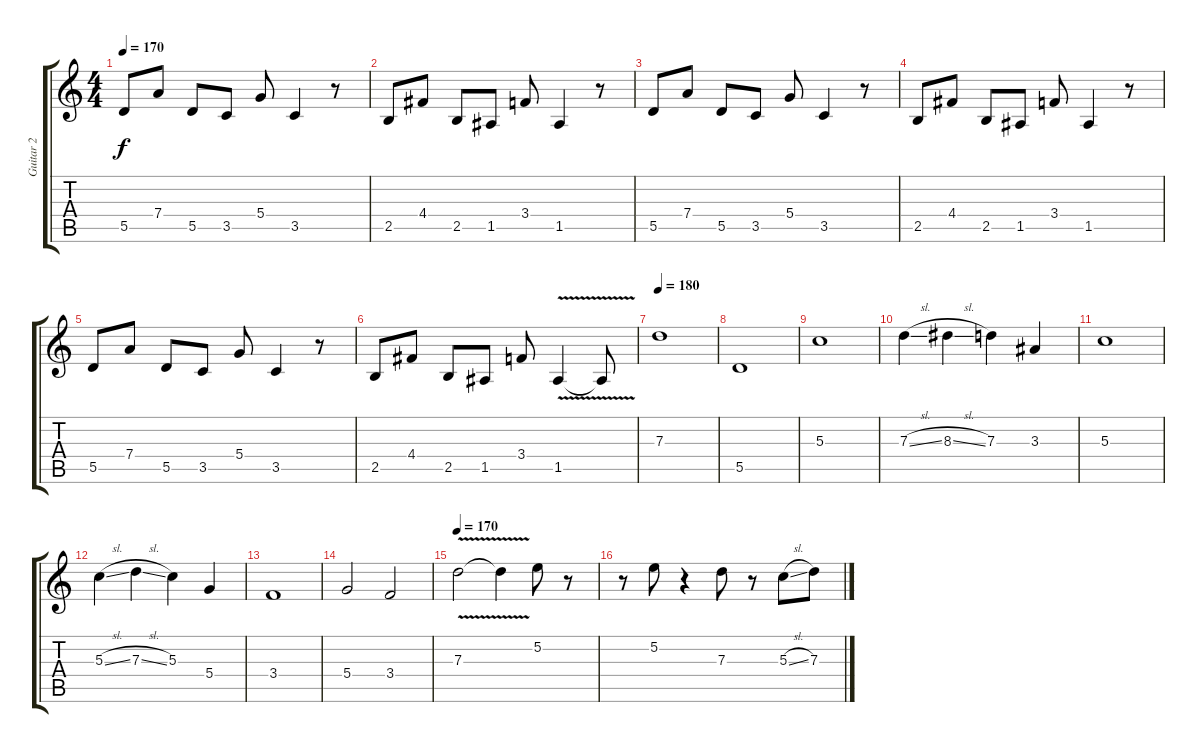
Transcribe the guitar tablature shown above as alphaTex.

\track ("Guitar 2" "Guitar 2") {instrument overdrivenguitar}
\staff {score tabs}
\tuning (E4 B3 G3 D3 A2 E2) {hide}
\ts (4 4)
\tempo 170
\clef g2
\ks c
5.5.8{dy f} 7.4.8 5.5.8 3.5.8 5.4.8 3.5.4 r.8 |
2.5.8 4.4.8 2.5.8 1.5.8 3.4.8 1.5.4 r.8 |
5.5.8 7.4.8 5.5.8 3.5.8 5.4.8 3.5.4 r.8 |
2.5.8 4.4.8 2.5.8 1.5.8 3.4.8 1.5.4 r.8 |
5.5.8 7.4.8 5.5.8 3.5.8 5.4.8 3.5.4 r.8 |
2.5.8 4.4.8 2.5.8 1.5.8 3.4.8 1.5{v}.4 1.5{t}.8 |
\tempo 180
7.3.1 |
5.5.1 |
5.3.1 |
7.3{sl}.4 8.3{sl}.4 7.3.4 3.3.4 |
5.3.1 |
5.3{sl}.4 7.3{sl}.4 5.3.4 5.4.4 |
3.4.1 |
5.4.2 3.4.2 |
\tempo 170
7.3{v}.2 7.3{t}.4 5.2.8 r.8 |
r.8 5.2.8 r.4 7.3.8 r.8 5.3{sl}.8 7.3{sl}.8
